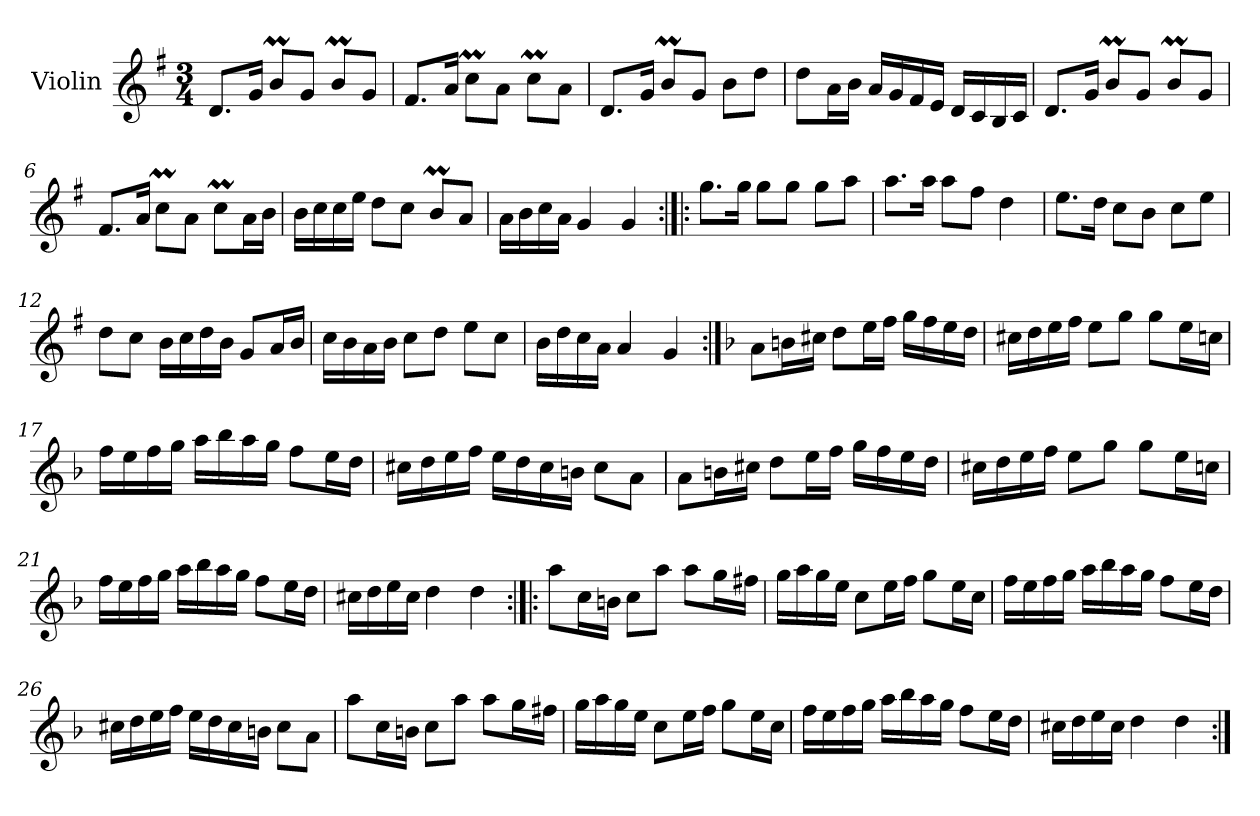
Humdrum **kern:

**kern
*part1
*staff1
*I"Violin
*I'Vln.
*clefG2
*k[f#]
*M3/4
=1
8.d/L
16g/Jk
8bm/L
8g/J
8bm/L
8g/J
=2
8.f#/L
16a/Jk
8ccM\L
8a\J
8ccM\L
8a\J
=3
8.d/L
16g/Jk
8bm/L
8g/J
8b\L
8dd\J
=4
8dd\L
16a\L
16b\JJ
16a/LL
16g/
16f#/
16e/JJ
16d/LL
16c/
16B/
16c/JJ
!!LO:LB:g=z
=5
8.d/L
16g/Jk
8bm/L
8g/J
8bm/L
8g/J
=6
8.f#/L
16a/Jk
8ccM\L
8a\J
8ccM\L
16a\L
16b\JJ
=7
16b\LL
16cc\
16cc\
16ee\JJ
8dd\L
8cc\J
8bm/L
8a/J
=8
16a\LL
16b\
16cc\
16a\JJ
4g/
4g/
!!LO:LB:g=z
=9:|!|:
8.gg\L
16gg\Jk
8gg\L
8gg\J
8gg\L
8aa\J
=10
8.aa\L
16aa\Jk
8aa\L
8ff#\J
4dd\
=11
8.ee\L
16dd\Jk
8cc\L
8b\J
8cc\L
8ee\J
!!LO:LB:g=z
=12
8dd\L
8cc\J
16b\LL
16cc\
16dd\
16b\JJ
8g/L
16a/L
16b/JJ
=13
16cc\LL
16b\
16a\
16b\JJ
8cc\L
8dd\J
8ee\L
8cc\J
=14
16b\LL
16dd\
16cc\
16a\JJ
4a/
4g/
!!LO:LB:g=z
=15:|!
*k[b-]
8a\L
16bn\L
16cc#X\JJ
8dd\L
16ee\L
16ff\JJ
16gg\LL
16ff\
16ee\
16dd\JJ
=16
16cc#X\LL
16dd\
16ee\
16ff\JJ
8ee\L
8gg\J
8gg\L
16ee\L
16ccn\JJ
=17
16ff\LL
16ee\
16ff\
16gg\JJ
16aa\LL
16bb-\
16aa\
16gg\JJ
8ff\L
16ee\L
16dd\JJ
=18
16cc#X\LL
16dd\
16ee\
16ff\JJ
16ee\LL
16dd\
16cc#\
16bn\JJ
8cc#\L
8a\J
!!LO:LB:g=z
=19
8a\L
16bn\L
16cc#X\JJ
8dd\L
16ee\L
16ff\JJ
16gg\LL
16ff\
16ee\
16dd\JJ
=20
16cc#X\LL
16dd\
16ee\
16ff\JJ
8ee\L
8gg\J
8gg\L
16ee\L
16ccn\JJ
=21
16ff\LL
16ee\
16ff\
16gg\JJ
16aa\LL
16bb-\
16aa\
16gg\JJ
8ff\L
16ee\L
16dd\JJ
=22
16cc#X\LL
16dd\
16ee\
16cc#\JJ
4dd\
4dd\
!!LO:LB:g=z
=23:|!|:
8aa\L
16cc\L
16bn\JJ
8cc\L
8aa\J
8aa\L
16gg\L
16ff#X\JJ
=24
16gg\LL
16aa\
16gg\
16ee\JJ
8cc\L
16ee\L
16ff\JJ
8gg\L
16ee\L
16cc\JJ
=25
16ff\LL
16ee\
16ff\
16gg\JJ
16aa\LL
16bb-\
16aa\
16gg\JJ
8ff\L
16ee\L
16dd\JJ
=26
16cc#X\LL
16dd\
16ee\
16ff\JJ
16ee\LL
16dd\
16cc#\
16bn\JJ
8cc#\L
8a\J
!!LO:LB:g=z
=27
8aa\L
16cc\L
16bn\JJ
8cc\L
8aa\J
8aa\L
16gg\L
16ff#X\JJ
=28
16gg\LL
16aa\
16gg\
16ee\JJ
8cc\L
16ee\L
16ff\JJ
8gg\L
16ee\L
16cc\JJ
=29
16ff\LL
16ee\
16ff\
16gg\JJ
16aa\LL
16bb-\
16aa\
16gg\JJ
8ff\L
16ee\L
16dd\JJ
=30
16cc#X\LL
16dd\
16ee\
16cc#\JJ
4dd\
4dd\
=:|!
*-
